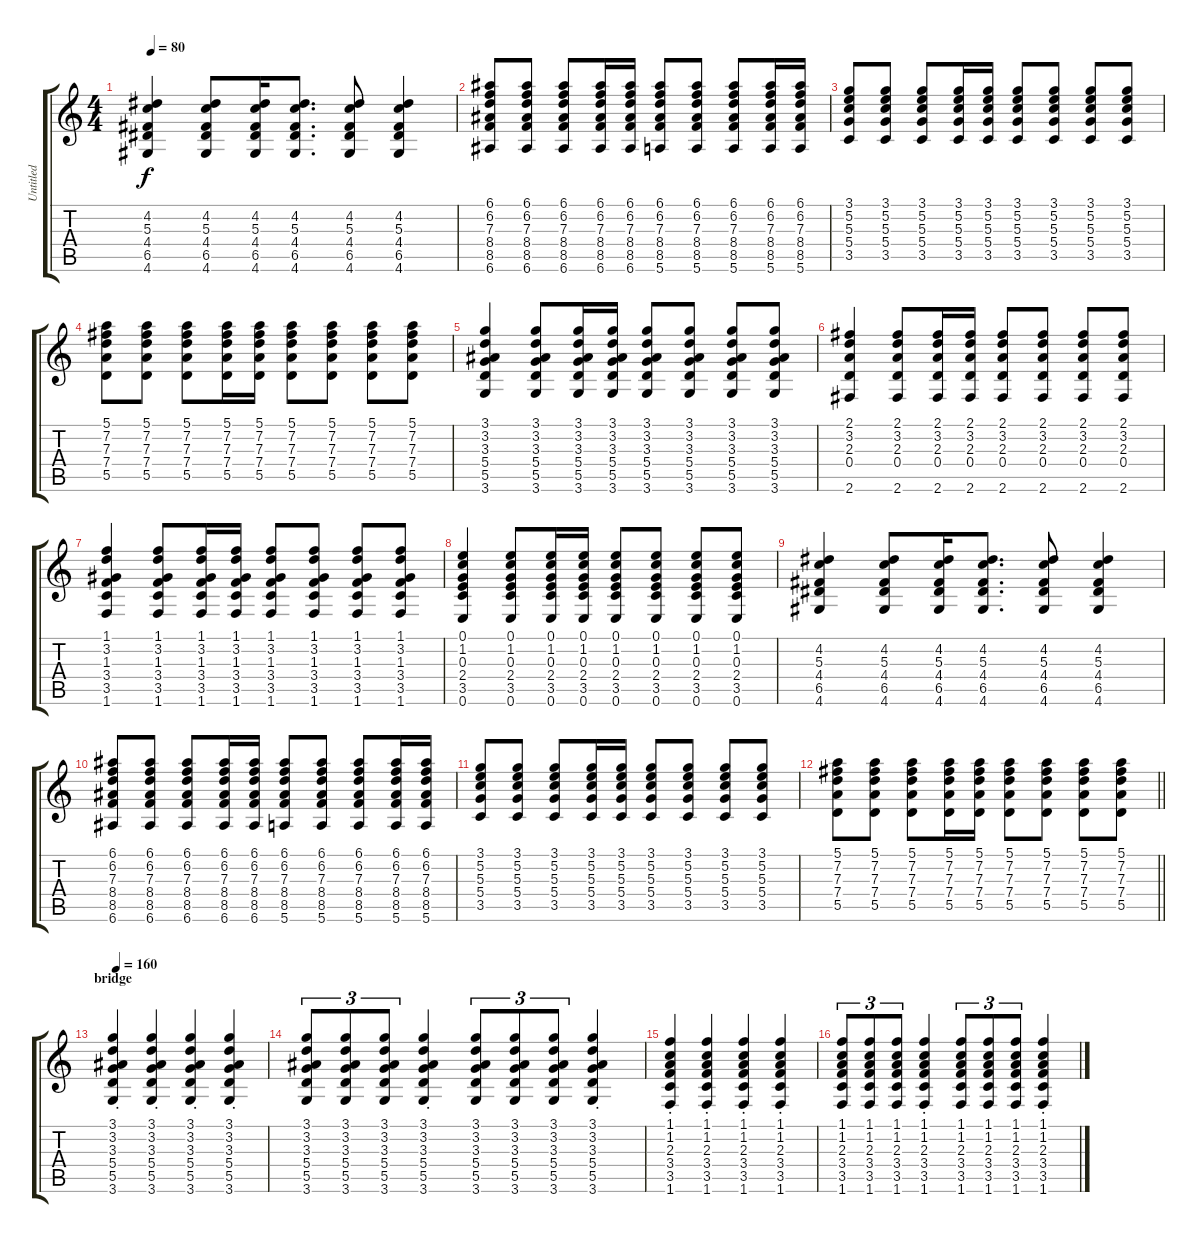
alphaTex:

\track ("Untitled" "Untitled") {instrument overdrivenguitar}
\staff {score tabs}
\tuning (E4 B3 G3 D3 A2 E2) {hide}
\ts (4 4)
\tempo 80
\clef g2
\ks c
(4.2 5.3 4.4 6.5 4.6).4{dy f} (4.2 5.3 4.4 6.5 4.6).8 (4.2 5.3 4.4 6.5 4.6).16 (4.2 5.3 4.4 6.5 4.6).8{d} (4.2 5.3 4.4 6.5 4.6).8 (4.2 5.3 4.4 6.5 4.6).4 |
(6.1 6.2 7.3 8.4 8.5 6.6).8 (6.1 6.2 7.3 8.4 8.5 6.6).8 (6.1 6.2 7.3 8.4 8.5 6.6).8 (6.1 6.2 7.3 8.4 8.5 6.6).16 (6.1 6.2 7.3 8.4 8.5 6.6).16 (6.1 6.2 7.3 8.4 8.5 5.6).8 (6.1 6.2 7.3 8.4 8.5 5.6).8 (6.1 6.2 7.3 8.4 8.5 5.6).8 (6.1 6.2 7.3 8.4 8.5 5.6).16 (6.1 6.2 7.3 8.4 8.5 5.6).16 |
(3.1 5.2 5.3 5.4 3.5).8 (3.1 5.2 5.3 5.4 3.5).8 (3.1 5.2 5.3 5.4 3.5).8 (3.1 5.2 5.3 5.4 3.5).16 (3.1 5.2 5.3 5.4 3.5).16 (3.1 5.2 5.3 5.4 3.5).8 (3.1 5.2 5.3 5.4 3.5).8 (3.1 5.2 5.3 5.4 3.5).8 (3.1 5.2 5.3 5.4 3.5).8 |
(5.1 7.2 7.3 7.4 5.5).8 (5.1 7.2 7.3 7.4 5.5).8 (5.1 7.2 7.3 7.4 5.5).8 (5.1 7.2 7.3 7.4 5.5).16 (5.1 7.2 7.3 7.4 5.5).16 (5.1 7.2 7.3 7.4 5.5).8 (5.1 7.2 7.3 7.4 5.5).8 (5.1 7.2 7.3 7.4 5.5).8 (5.1 7.2 7.3 7.4 5.5).8 |
(3.1 3.2 3.3 5.4 5.5 3.6).4 (3.1 3.2 3.3 5.4 5.5 3.6).8 (3.1 3.2 3.3 5.4 5.5 3.6).16 (3.1 3.2 3.3 5.4 5.5 3.6).16 (3.1 3.2 3.3 5.4 5.5 3.6).8 (3.1 3.2 3.3 5.4 5.5 3.6).8 (3.1 3.2 3.3 5.4 5.5 3.6).8 (3.1 3.2 3.3 5.4 5.5 3.6).8 |
(2.1 3.2 2.3 0.4 2.6).4 (2.1 3.2 2.3 0.4 2.6).8 (2.1 3.2 2.3 0.4 2.6).16 (2.1 3.2 2.3 0.4 2.6).16 (2.1 3.2 2.3 0.4 2.6).8 (2.1 3.2 2.3 0.4 2.6).8 (2.1 3.2 2.3 0.4 2.6).8 (2.1 3.2 2.3 0.4 2.6).8 |
(1.1 3.2 1.3 3.4 3.5 1.6).4 (1.1 3.2 1.3 3.4 3.5 1.6).8 (1.1 3.2 1.3 3.4 3.5 1.6).16 (1.1 3.2 1.3 3.4 3.5 1.6).16 (1.1 3.2 1.3 3.4 3.5 1.6).8 (1.1 3.2 1.3 3.4 3.5 1.6).8 (1.1 3.2 1.3 3.4 3.5 1.6).8 (1.1 3.2 1.3 3.4 3.5 1.6).8 |
(0.1 1.2 0.3 2.4 3.5 0.6).4 (0.1 1.2 0.3 2.4 3.5 0.6).8 (0.1 1.2 0.3 2.4 3.5 0.6).16 (0.1 1.2 0.3 2.4 3.5 0.6).16 (0.1 1.2 0.3 2.4 3.5 0.6).8 (0.1 1.2 0.3 2.4 3.5 0.6).8 (0.1 1.2 0.3 2.4 3.5 0.6).8 (0.1 1.2 0.3 2.4 3.5 0.6).8 |
(4.2 5.3 4.4 6.5 4.6).4 (4.2 5.3 4.4 6.5 4.6).8 (4.2 5.3 4.4 6.5 4.6).16 (4.2 5.3 4.4 6.5 4.6).8{d} (4.2 5.3 4.4 6.5 4.6).8 (4.2 5.3 4.4 6.5 4.6).4 |
(6.1 6.2 7.3 8.4 8.5 6.6).8 (6.1 6.2 7.3 8.4 8.5 6.6).8 (6.1 6.2 7.3 8.4 8.5 6.6).8 (6.1 6.2 7.3 8.4 8.5 6.6).16 (6.1 6.2 7.3 8.4 8.5 6.6).16 (6.1 6.2 7.3 8.4 8.5 5.6).8 (6.1 6.2 7.3 8.4 8.5 5.6).8 (6.1 6.2 7.3 8.4 8.5 5.6).8 (6.1 6.2 7.3 8.4 8.5 5.6).16 (6.1 6.2 7.3 8.4 8.5 5.6).16 |
(3.1 5.2 5.3 5.4 3.5).8 (3.1 5.2 5.3 5.4 3.5).8 (3.1 5.2 5.3 5.4 3.5).8 (3.1 5.2 5.3 5.4 3.5).16 (3.1 5.2 5.3 5.4 3.5).16 (3.1 5.2 5.3 5.4 3.5).8 (3.1 5.2 5.3 5.4 3.5).8 (3.1 5.2 5.3 5.4 3.5).8 (3.1 5.2 5.3 5.4 3.5).8 |
\barLineRight lightlight
(5.1 7.2 7.3 7.4 5.5).8 (5.1 7.2 7.3 7.4 5.5).8 (5.1 7.2 7.3 7.4 5.5).8 (5.1 7.2 7.3 7.4 5.5).16 (5.1 7.2 7.3 7.4 5.5).16 (5.1 7.2 7.3 7.4 5.5).8 (5.1 7.2 7.3 7.4 5.5).8 (5.1 7.2 7.3 7.4 5.5).8 (5.1 7.2 7.3 7.4 5.5).8 |
\section ("" "bridge")
\tempo 160
(3.1{st} 3.2{st} 3.3{st} 5.4{st} 5.5{st} 3.6{st}).4 (3.1{st} 3.2{st} 3.3{st} 5.4{st} 5.5{st} 3.6{st}).4 (3.1{st} 3.2{st} 3.3{st} 5.4{st} 5.5{st} 3.6{st}).4 (3.1{st} 3.2{st} 3.3{st} 5.4{st} 5.5{st} 3.6{st}).4 |
(3.1 3.2 3.3 5.4 5.5 3.6).8{tu (3 2)} (3.1 3.2 3.3 5.4 5.5 3.6).8{tu (3 2)} (3.1 3.2 3.3 5.4 5.5 3.6).8{tu (3 2)} (3.1{st} 3.2{st} 3.3{st} 5.4{st} 5.5{st} 3.6{st}).4 (3.1 3.2 3.3 5.4 5.5 3.6).8{tu (3 2)} (3.1 3.2 3.3 5.4 5.5 3.6).8{tu (3 2)} (3.1 3.2 3.3 5.4 5.5 3.6).8{tu (3 2)} (3.1{st} 3.2{st} 3.3{st} 5.4{st} 5.5{st} 3.6{st}).4 |
(1.1{st} 1.2{st} 2.3{st} 3.4{st} 3.5{st} 1.6{st}).4 (1.1{st} 1.2{st} 2.3{st} 3.4{st} 3.5{st} 1.6{st}).4 (1.1{st} 1.2{st} 2.3{st} 3.4{st} 3.5{st} 1.6{st}).4 (1.1{st} 1.2{st} 2.3{st} 3.4{st} 3.5{st} 1.6{st}).4 |
(1.1 1.2 2.3 3.4 3.5 1.6).8{tu (3 2)} (1.1 1.2 2.3 3.4 3.5 1.6).8{tu (3 2)} (1.1 1.2 2.3 3.4 3.5 1.6).8{tu (3 2)} (1.1{st} 1.2{st} 2.3{st} 3.4{st} 3.5{st} 1.6{st}).4 (1.1 1.2 2.3 3.4 3.5 1.6).8{tu (3 2)} (1.1 1.2 2.3 3.4 3.5 1.6).8{tu (3 2)} (1.1 1.2 2.3 3.4 3.5 1.6).8{tu (3 2)} (1.1{st} 1.2{st} 2.3{st} 3.4{st} 3.5{st} 1.6{st}).4
